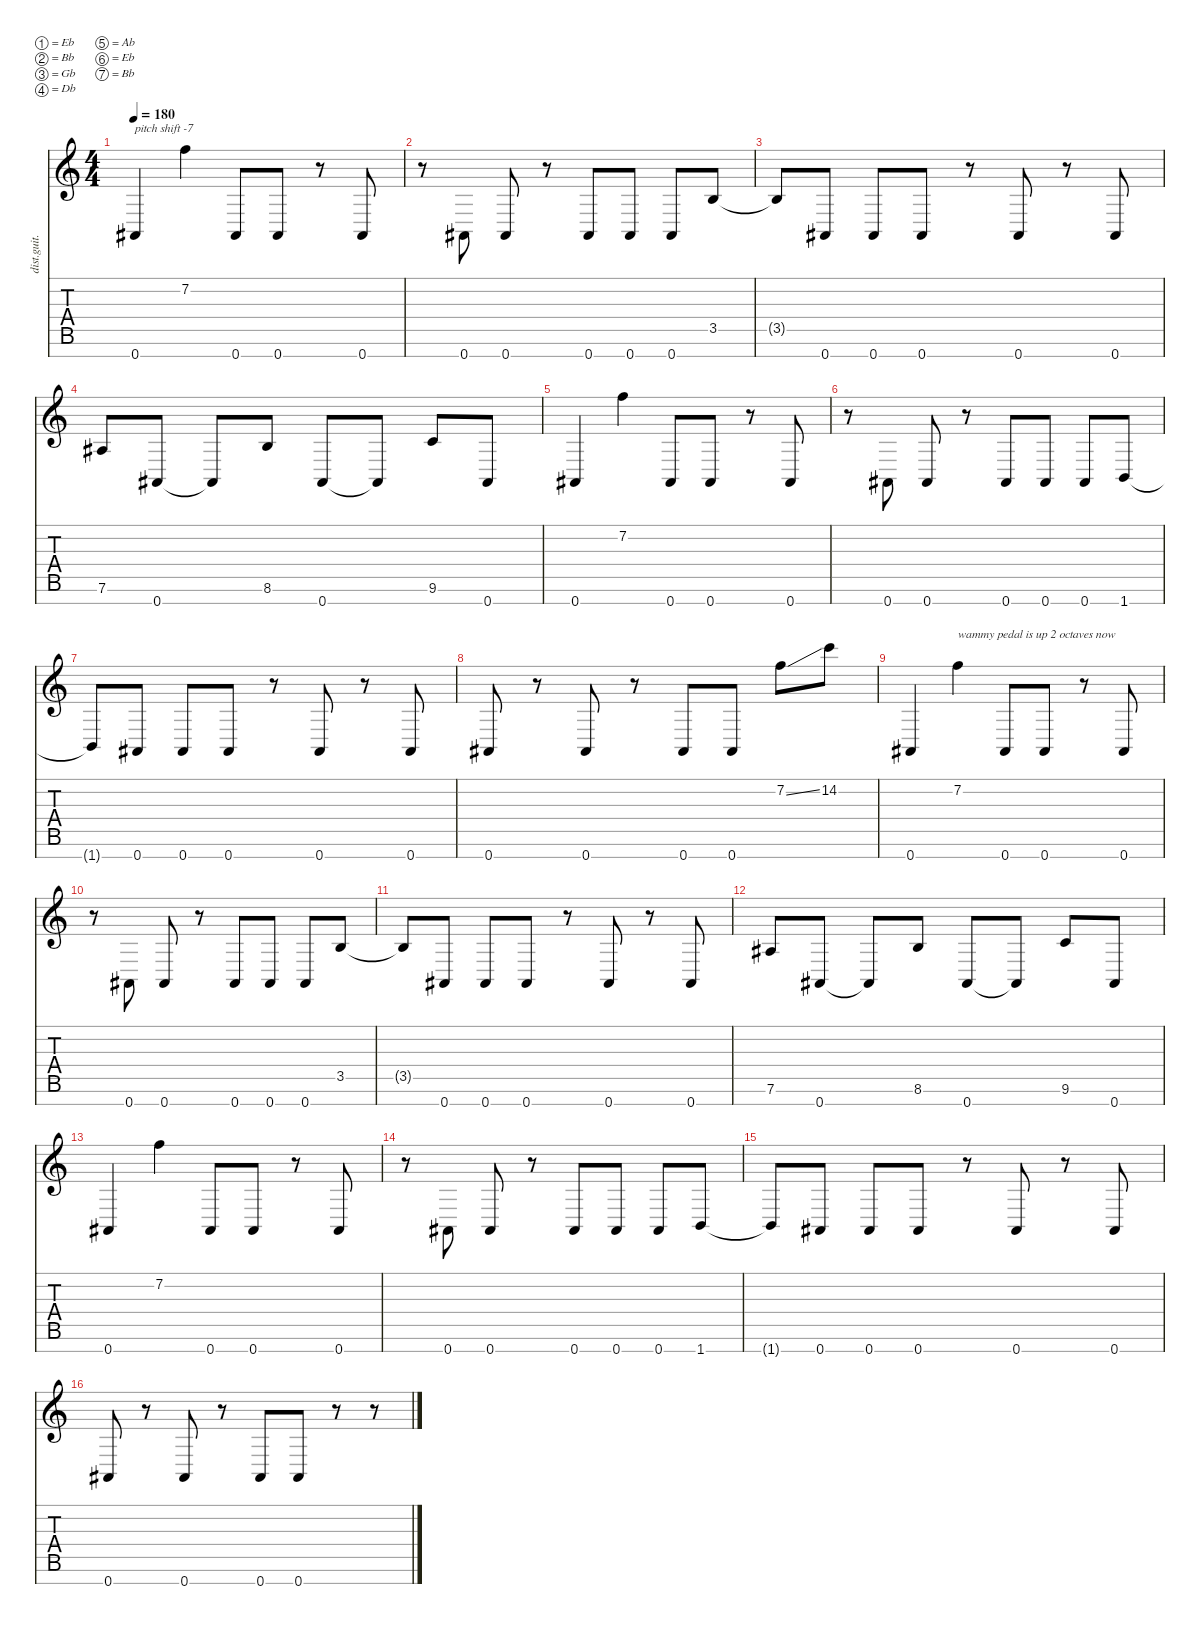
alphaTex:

\defaultSystemsLayout 4
\hideDynamics
\bracketExtendMode nobrackets
\otherSystemsTrackNameOrientation horizontal
\track ("Distortion Guitar" "dist.guit.") {instrument distortionguitar}
\staff {score tabs}
\tuning (Eb4 Bb3 Gb3 Db3 Ab2 Eb2 Bb1)
\ts (4 4)
\tempo 180
\clef g2
\ks c
0.7{acc #}.4{txt "pitch shift -7" dy mf beam Up} 7.2.4{beam Down} 0.7{acc #}.8{beam Up} 0.7{acc #}.8{beam Up} r.8{beam Up} 0.7{acc #}.8{beam Up} |
r.8{beam Down} 0.7{acc #}.8{beam Up} 0.7{acc #}.8{beam Up} r.8{beam Up} 0.7{acc #}.8{beam Up} 0.7{acc #}.8{beam Up} 0.7{acc #}.8{beam Up} 3.5.8{beam Up} |
3.5{t}.8{beam Up} 0.7{acc #}.8{beam Up} 0.7{acc #}.8{beam Up} 0.7{acc #}.8{beam Up} r.8{beam Up} 0.7{acc #}.8{beam Up} r.8{beam Up} 0.7{acc #}.8{beam Up} |
7.6{acc #}.8{beam Up} 0.7{acc #}.8{beam Up} 0.7{t acc #}.8{beam Up} 8.6.8{beam Up} 0.7{acc #}.8{beam Up} 0.7{t acc #}.8{beam Up} 9.6.8{beam Up} 0.7{acc #}.8{beam Up} |
0.7{acc #}.4{beam Up} 7.2.4{beam Down} 0.7{acc #}.8{beam Up} 0.7{acc #}.8{beam Up} r.8{beam Up} 0.7{acc #}.8{beam Up} |
r.8{beam Down} 0.7{acc #}.8{beam Up} 0.7{acc #}.8{beam Up} r.8{beam Up} 0.7{acc #}.8{beam Up} 0.7{acc #}.8{beam Up} 0.7{acc #}.8{beam Up} 1.7.8{beam Up} |
1.7{t}.8{beam Up} 0.7{acc #}.8{beam Up} 0.7{acc #}.8{beam Up} 0.7{acc #}.8{beam Up} r.8{beam Up} 0.7{acc #}.8{beam Up} r.8{beam Up} 0.7{acc #}.8{beam Up} |
0.7{acc #}.8{beam Up} r.8{beam Up} 0.7{acc #}.8{beam Up} r.8{beam Up} 0.7{acc #}.8{beam Up} 0.7{acc #}.8{beam Up} 7.2{ss}.8{beam Down} 14.2.8{beam Down} |
0.7{acc #}.4{beam Up} 7.2.4{txt "wammy pedal is up 2 octaves now" beam Down} 0.7{acc #}.8{beam Up} 0.7{acc #}.8{beam Up} r.8{beam Up} 0.7{acc #}.8{beam Up} |
r.8{beam Down} 0.7{acc #}.8{beam Up} 0.7{acc #}.8{beam Up} r.8{beam Up} 0.7{acc #}.8{beam Up} 0.7{acc #}.8{beam Up} 0.7{acc #}.8{beam Up} 3.5.8{beam Up} |
3.5{t}.8{beam Up} 0.7{acc #}.8{beam Up} 0.7{acc #}.8{beam Up} 0.7{acc #}.8{beam Up} r.8{beam Up} 0.7{acc #}.8{beam Up} r.8{beam Up} 0.7{acc #}.8{beam Up} |
7.6{acc #}.8{beam Up} 0.7{acc #}.8{beam Up} 0.7{t acc #}.8{beam Up} 8.6.8{beam Up} 0.7{acc #}.8{beam Up} 0.7{t acc #}.8{beam Up} 9.6.8{beam Up} 0.7{acc #}.8{beam Up} |
0.7{acc #}.4{beam Up} 7.2.4{beam Down} 0.7{acc #}.8{beam Up} 0.7{acc #}.8{beam Up} r.8{beam Up} 0.7{acc #}.8{beam Up} |
r.8{beam Down} 0.7{acc #}.8{beam Up} 0.7{acc #}.8{beam Up} r.8{beam Up} 0.7{acc #}.8{beam Up} 0.7{acc #}.8{beam Up} 0.7{acc #}.8{beam Up} 1.7.8{beam Up} |
1.7{t}.8{beam Up} 0.7{acc #}.8{beam Up} 0.7{acc #}.8{beam Up} 0.7{acc #}.8{beam Up} r.8{beam Up} 0.7{acc #}.8{beam Up} r.8{beam Up} 0.7{acc #}.8{beam Up} |
0.7{acc #}.8{beam Up} r.8{beam Up} 0.7{acc #}.8{beam Up} r.8{beam Up} 0.7{acc #}.8{beam Up} 0.7{acc #}.8{beam Up} r.8{beam Up} r.8{beam Down}
